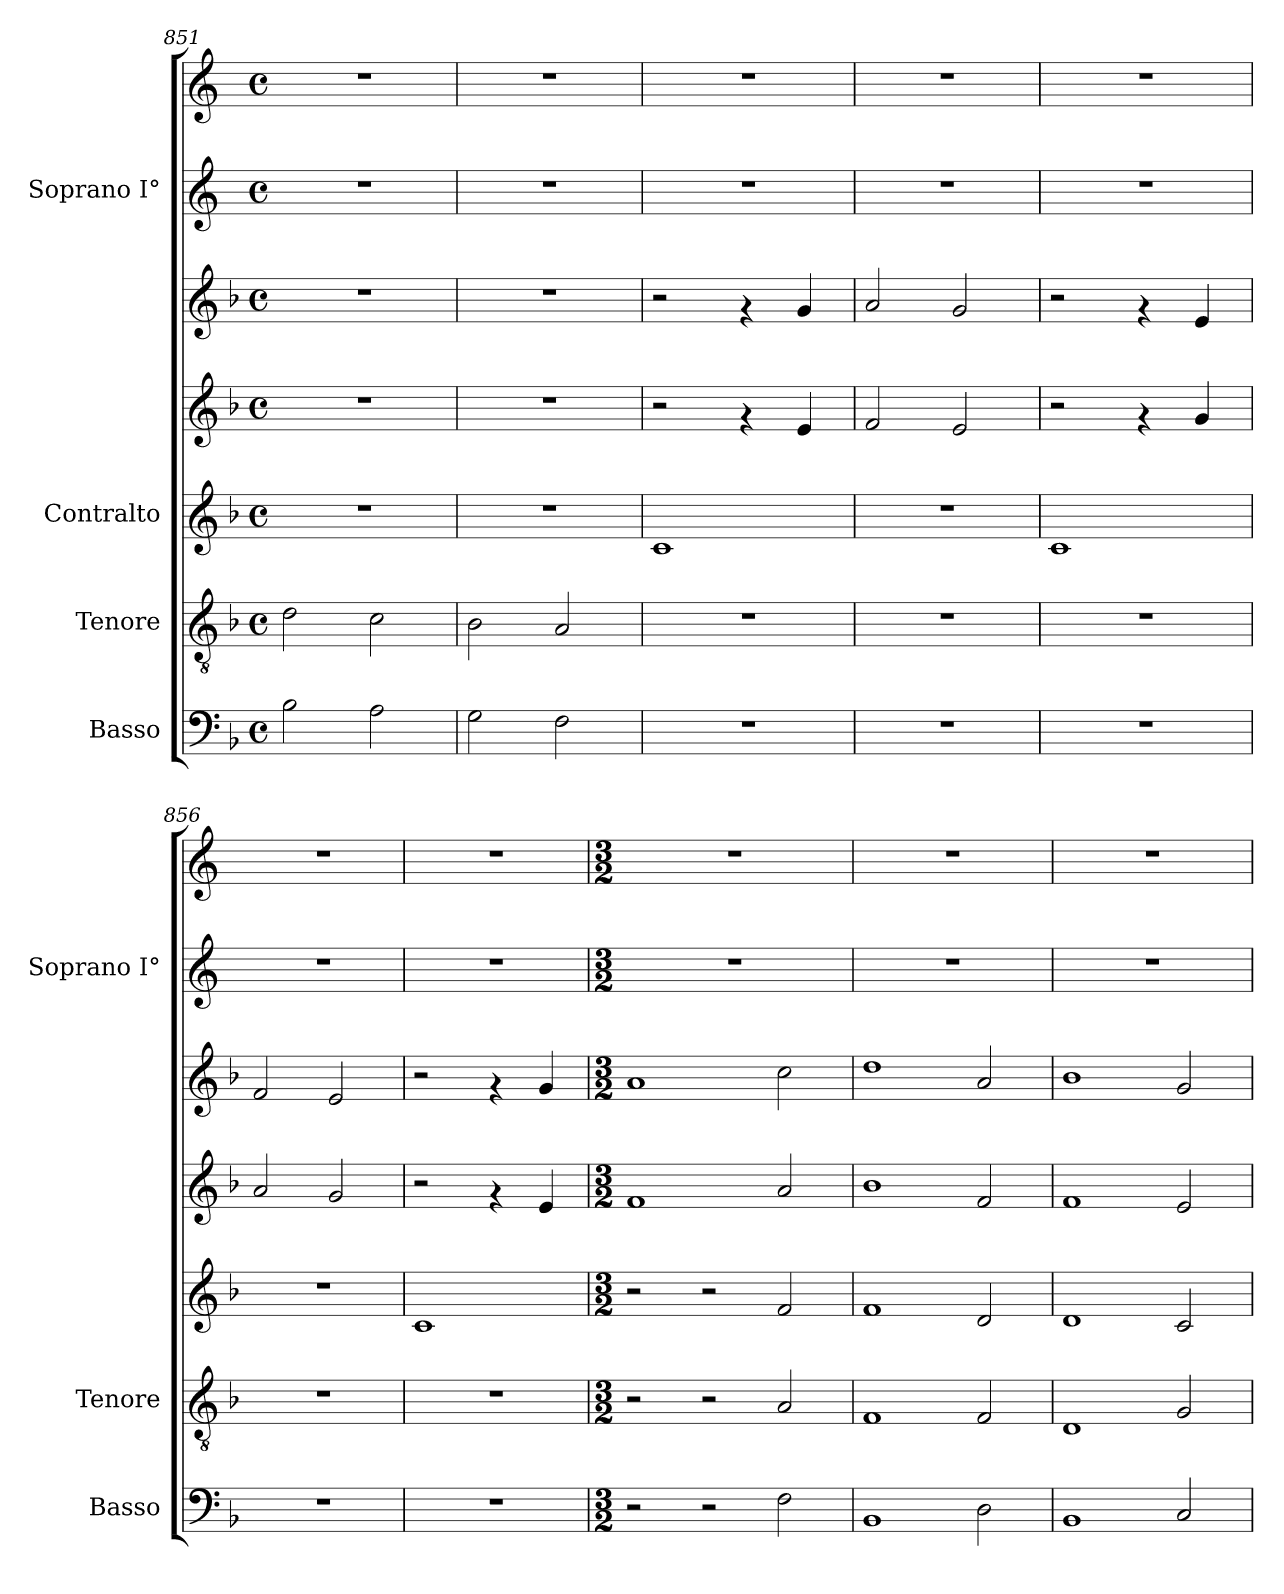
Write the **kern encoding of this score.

**kern	**kern	**kern	**kern	**kern	**kern	**kern
*part6	*part5	*part4	*part3	*part2	*part1	*part1
*staff7	*staff6	*staff5	*staff4	*staff3	*staff2	*staff1
*I"Basso	*I"Tenore	*I"Contralto	*	*	*I"Soprano I°	*
*I'Basso	*I'Tenore	*	*	*	*I'Soprano I°	*
*clefF4	*clefGv2	*clefG2	*clefG2	*clefG2	*clefG2	*clefG2
*k[b-]	*k[b-]	*k[b-]	*k[b-]	*k[b-]	*k[]	*k[]
*F:	*F:	*F:	*F:	*F:	*C:	*C:
*M4/4	*M4/4	*M4/4	*M4/4	*M4/4	*M4/4	*M4/4
*met(c)	*met(c)	*met(c)	*met(c)	*met(c)	*met(c)	*met(c)
=851	=851	=851	=851	=851	=851	=851
2B-\	2d\	1r	1r	1r	1r	1r
2A\	2c\	.	.	.	.	.
=852	=852	=852	=852	=852	=852	=852
2G\	2B-\	1r	1r	1r	1r	1r
2F\	2A/	.	.	.	.	.
=853	=853	=853	=853	=853	=853	=853
1r	1r	1c	2r	2r	1r	1r
.	.	.	4rf	4rf	.	.
.	.	.	4e/	4g/	.	.
=854	=854	=854	=854	=854	=854	=854
1r	1r	1r	2f/	2a/	1r	1r
.	.	.	2e/	2g/	.	.
=855	=855	=855	=855	=855	=855	=855
1r	1r	1c	2r	2r	1r	1r
.	.	.	4rf	4rf	.	.
.	.	.	4g/	4e/	.	.
=856	=856	=856	=856	=856	=856	=856
1r	1r	1r	2a/	2f/	1r	1r
.	.	.	2g/	2e/	.	.
=857	=857	=857	=857	=857	=857	=857
1r	1r	1c	2r	2r	1r	1r
.	.	.	4rf	4rf	.	.
.	.	.	4e/	4g/	.	.
!!LO:PB:g=z
=858	=858	=858	=858	=858	=858	=858
*M3/2	*M3/2	*M3/2	*M3/2	*M3/2	*M3/2	*M3/2
2r	2r	2r	1f	1a	1.r	1.r
2r	2r	2r	.	.	.	.
2F\	2A/	2f/	2a/	2cc\	.	.
=859	=859	=859	=859	=859	=859	=859
1BB-	1F	1f	1b-	1dd	1.r	1.r
2D\	2F/	2d/	2f/	2a/	.	.
=860	=860	=860	=860	=860	=860	=860
1BB-	1D	1d	1f	1b-	1.r	1.r
2C/	2G/	2c/	2e/	2g/	.	.
=	=	=	=	=	=	=
*-	*-	*-	*-	*-	*-	*-
